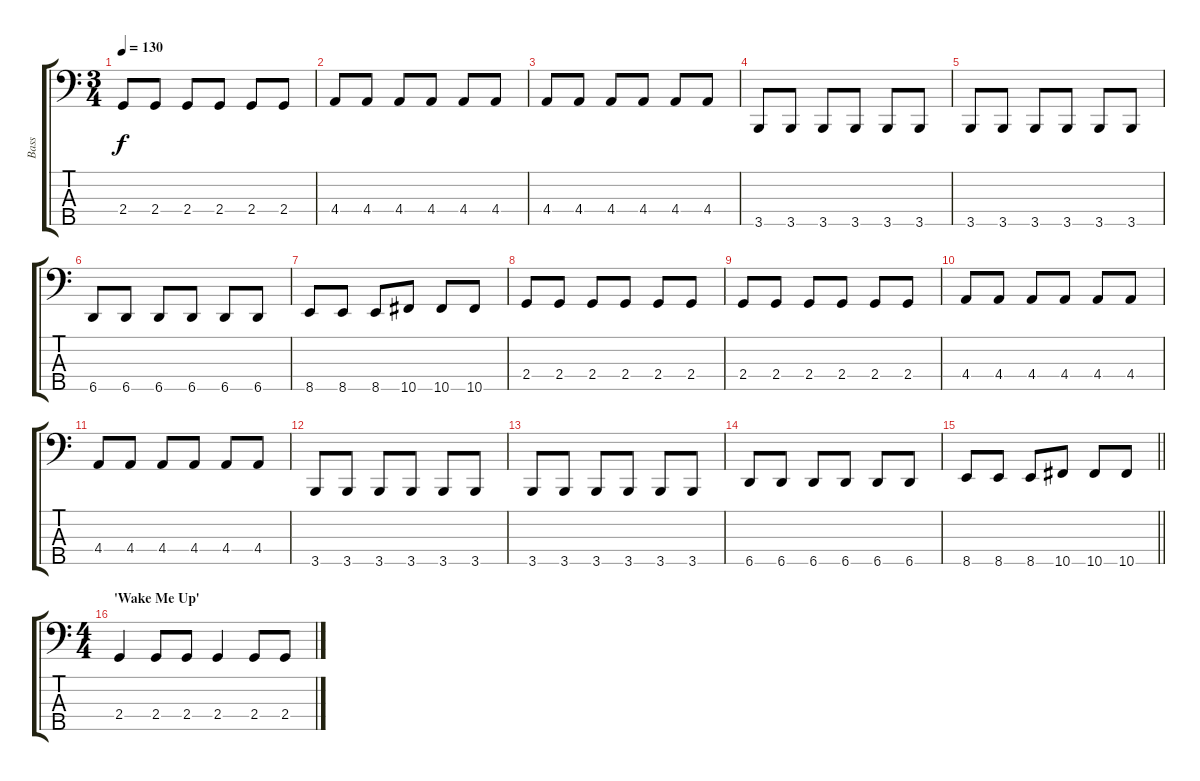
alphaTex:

\track ("Bass" "Bass") {instrument slapbass1}
\staff {score tabs}
\tuning (Gb2 Eb2 Bb1 F1 Ab0) {hide}
\ts (3 4)
\tempo 130
\clef f4
\ks c
2.4.8{dy f} 2.4.8 2.4.8 2.4.8 2.4.8 2.4.8 |
4.4.8 4.4.8 4.4.8 4.4.8 4.4.8 4.4.8 |
4.4.8 4.4.8 4.4.8 4.4.8 4.4.8 4.4.8 |
3.5.8 3.5.8 3.5.8 3.5.8 3.5.8 3.5.8 |
3.5.8 3.5.8 3.5.8 3.5.8 3.5.8 3.5.8 |
6.5.8 6.5.8 6.5.8 6.5.8 6.5.8 6.5.8 |
8.5.8 8.5.8 8.5.8 10.5.8 10.5.8 10.5.8 |
2.4.8 2.4.8 2.4.8 2.4.8 2.4.8 2.4.8 |
2.4.8 2.4.8 2.4.8 2.4.8 2.4.8 2.4.8 |
4.4.8 4.4.8 4.4.8 4.4.8 4.4.8 4.4.8 |
4.4.8 4.4.8 4.4.8 4.4.8 4.4.8 4.4.8 |
3.5.8 3.5.8 3.5.8 3.5.8 3.5.8 3.5.8 |
3.5.8 3.5.8 3.5.8 3.5.8 3.5.8 3.5.8 |
6.5.8 6.5.8 6.5.8 6.5.8 6.5.8 6.5.8 |
\barLineRight lightlight
8.5.8 8.5.8 8.5.8 10.5.8 10.5.8 10.5.8 |
\ts (4 4)
\section ("" "'Wake Me Up'")
2.4.4 2.4.8 2.4.8 2.4.4 2.4.8 2.4.8
